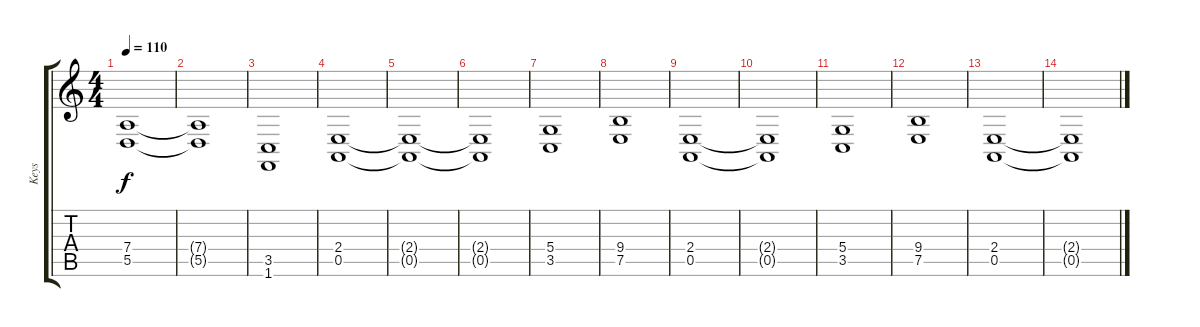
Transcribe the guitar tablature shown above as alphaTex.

\track ("Keys" "Keys") {instrument drawbarorgan}
\staff {score tabs}
\tuning (E4 B3 G3 D3 A2 E2) {hide}
\ts (4 4)
\tempo 110
\clef g2
\ks c
(7.4 5.5).1{dy f} |
(7.4{t} 5.5{t}).1 |
(3.5 1.6).1 |
(2.4 0.5).1 |
(2.4{t} 0.5{t}).1 |
(2.4{t} 0.5{t}).1 |
(5.4 3.5).1 |
(9.4 7.5).1 |
(2.4 0.5).1 |
(2.4{t} 0.5{t}).1 |
(5.4 3.5).1 |
(9.4 7.5).1 |
(2.4 0.5).1 |
(2.4{t} 0.5{t}).1
